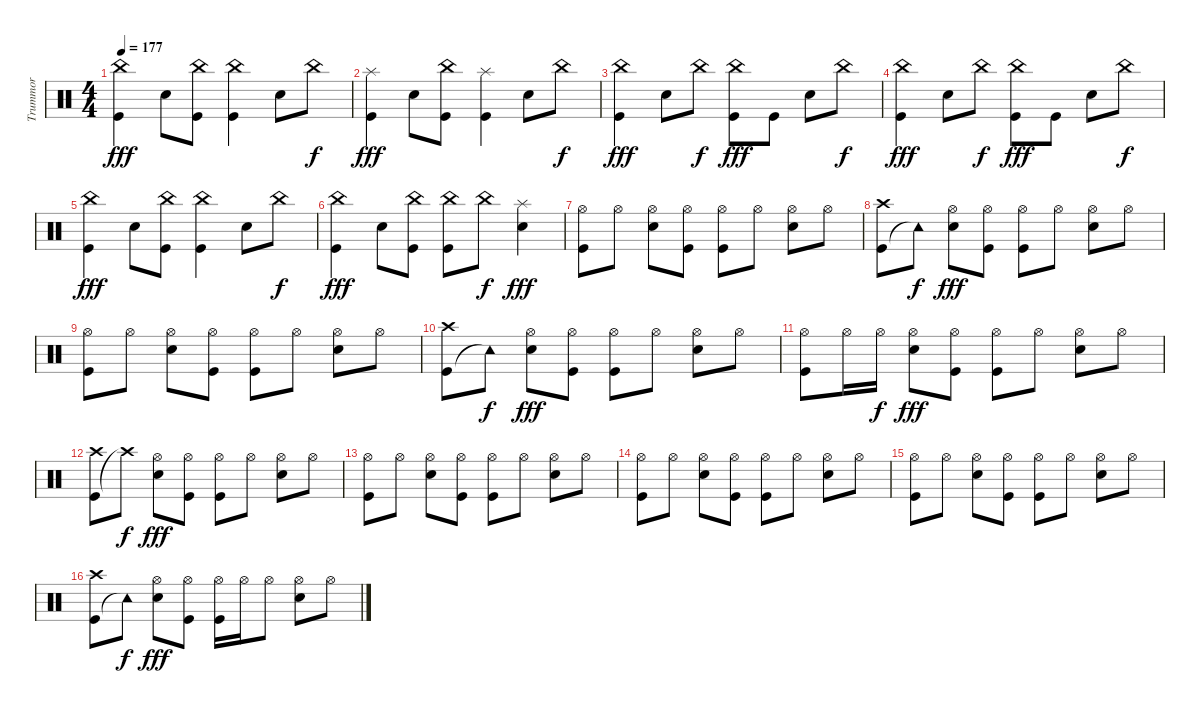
\track ("Trummor" "Trummor") {instrument percussion}
\staff {score}
\articulation defaults
\ts (4 4)
\tempo 177
\clef neutral
\ks c
("China (hit)" "Kick (hit)").4{dy fff} "Snare (hit) 2".8 ("China (hit)" "Kick (hit)").8 ("China (hit)" "Kick (hit)").4 "Snare (hit) 2".8 "China (hit)".8{dy f} |
("Splash (hit)" "Kick (hit)").4{dy fff} "Snare (hit) 2".8 ("China (hit)" "Kick (hit)").8 ("Splash (hit)" "Kick (hit)").4 "Snare (hit) 2".8 "China (hit)".8{dy f} |
("China (hit)" "Kick (hit)").4{dy fff} "Snare (hit) 2".8 "China (hit)".8{dy f} ("China (hit)" "Kick (hit)").8{dy fff} "Kick (hit)".8 "Snare (hit) 2".8 "China (hit)".8{dy f} |
("China (hit)" "Kick (hit)").4{dy fff} "Snare (hit) 2".8 "China (hit)".8{dy f} ("China (hit)" "Kick (hit)").8{dy fff} "Kick (hit)".8 "Snare (hit) 2".8 "China (hit)".8{dy f} |
("China (hit)" "Kick (hit)").4{dy fff} "Snare (hit) 2".8 ("China (hit)" "Kick (hit)").8 ("China (hit)" "Kick (hit)").4 "Snare (hit) 2".8 "China (hit)".8{dy f} |
("China (hit)" "Kick (hit)").4{dy fff} "Snare (hit) 2".8 ("China (hit)" "Kick (hit)").8 ("China (hit)" "Kick (hit)").8 "China (hit)".8{dy f} ("Splash (hit)" "Snare (hit) 2").4{dy fff} |
("Kick (hit)" "Hi-Hat (open)").8 "Hi-Hat (open)".8 ("Snare (hit) 2" "Hi-Hat (open)").8 ("Kick (hit)" "Hi-Hat (open)").8 ("Kick (hit)" "Hi-Hat (open)").8 "Hi-Hat (open)".8 ("Snare (hit) 2" "Hi-Hat (open)").8 "Hi-Hat (open)".8 |
("Kick (hit)" "Crash high (hit)").8 "Tambourine (hit)"{t}.8{dy f} ("Snare (hit) 2" "Hi-Hat (open)").8{dy fff} ("Kick (hit)" "Hi-Hat (open)").8 ("Kick (hit)" "Hi-Hat (open)").8 "Hi-Hat (open)".8 ("Snare (hit) 2" "Hi-Hat (open)").8 "Hi-Hat (open)".8 |
("Kick (hit)" "Hi-Hat (open)").8 "Hi-Hat (open)".8 ("Snare (hit) 2" "Hi-Hat (open)").8 ("Kick (hit)" "Hi-Hat (open)").8 ("Kick (hit)" "Hi-Hat (open)").8 "Hi-Hat (open)".8 ("Snare (hit) 2" "Hi-Hat (open)").8 "Hi-Hat (open)".8 |
("Kick (hit)" "Crash high (hit)").8 "Tambourine (hit)"{t}.8{dy f} ("Snare (hit) 2" "Hi-Hat (open)").8{dy fff} ("Kick (hit)" "Hi-Hat (open)").8 ("Kick (hit)" "Hi-Hat (open)").8 "Hi-Hat (open)".8 ("Snare (hit) 2" "Hi-Hat (open)").8 "Hi-Hat (open)".8 |
("Kick (hit)" "Hi-Hat (open)").8 "Hi-Hat (open)".16 "Hi-Hat (open)".16{dy f} ("Snare (hit) 2" "Hi-Hat (open)").8{dy fff} ("Kick (hit)" "Hi-Hat (open)").8 ("Kick (hit)" "Hi-Hat (open)").8 "Hi-Hat (open)".8 ("Snare (hit) 2" "Hi-Hat (open)").8 "Hi-Hat (open)".8 |
("Kick (hit)" "Crash high (hit)").8 "Crash high (hit)"{t}.8{dy f} ("Snare (hit) 2" "Hi-Hat (open)").8{dy fff} ("Kick (hit)" "Hi-Hat (open)").8 ("Kick (hit)" "Hi-Hat (open)").8 "Hi-Hat (open)".8 ("Snare (hit) 2" "Hi-Hat (open)").8 "Hi-Hat (open)".8 |
("Kick (hit)" "Hi-Hat (open)").8 "Hi-Hat (open)".8 ("Snare (hit) 2" "Hi-Hat (open)").8 ("Kick (hit)" "Hi-Hat (open)").8 ("Kick (hit)" "Hi-Hat (open)").8 "Hi-Hat (open)".8 ("Snare (hit) 2" "Hi-Hat (open)").8 "Hi-Hat (open)".8 |
("Kick (hit)" "Hi-Hat (open)").8 "Hi-Hat (open)".8 ("Snare (hit) 2" "Hi-Hat (open)").8 ("Kick (hit)" "Hi-Hat (open)").8 ("Kick (hit)" "Hi-Hat (open)").8 "Hi-Hat (open)".8 ("Snare (hit) 2" "Hi-Hat (open)").8 "Hi-Hat (open)".8 |
("Kick (hit)" "Hi-Hat (open)").8 "Hi-Hat (open)".8 ("Snare (hit) 2" "Hi-Hat (open)").8 ("Kick (hit)" "Hi-Hat (open)").8 ("Kick (hit)" "Hi-Hat (open)").8 "Hi-Hat (open)".8 ("Snare (hit) 2" "Hi-Hat (open)").8 "Hi-Hat (open)".8 |
("Kick (hit)" "Crash high (hit)").8 "Tambourine (hit)"{t}.8{dy f} ("Snare (hit) 2" "Hi-Hat (open)").8{dy fff} ("Kick (hit)" "Hi-Hat (open)").8 ("Kick (hit)" "Hi-Hat (open)").16 "Hi-Hat (open)".16 "Hi-Hat (open)".8 ("Snare (hit) 2" "Hi-Hat (open)").8 "Hi-Hat (open)".8
